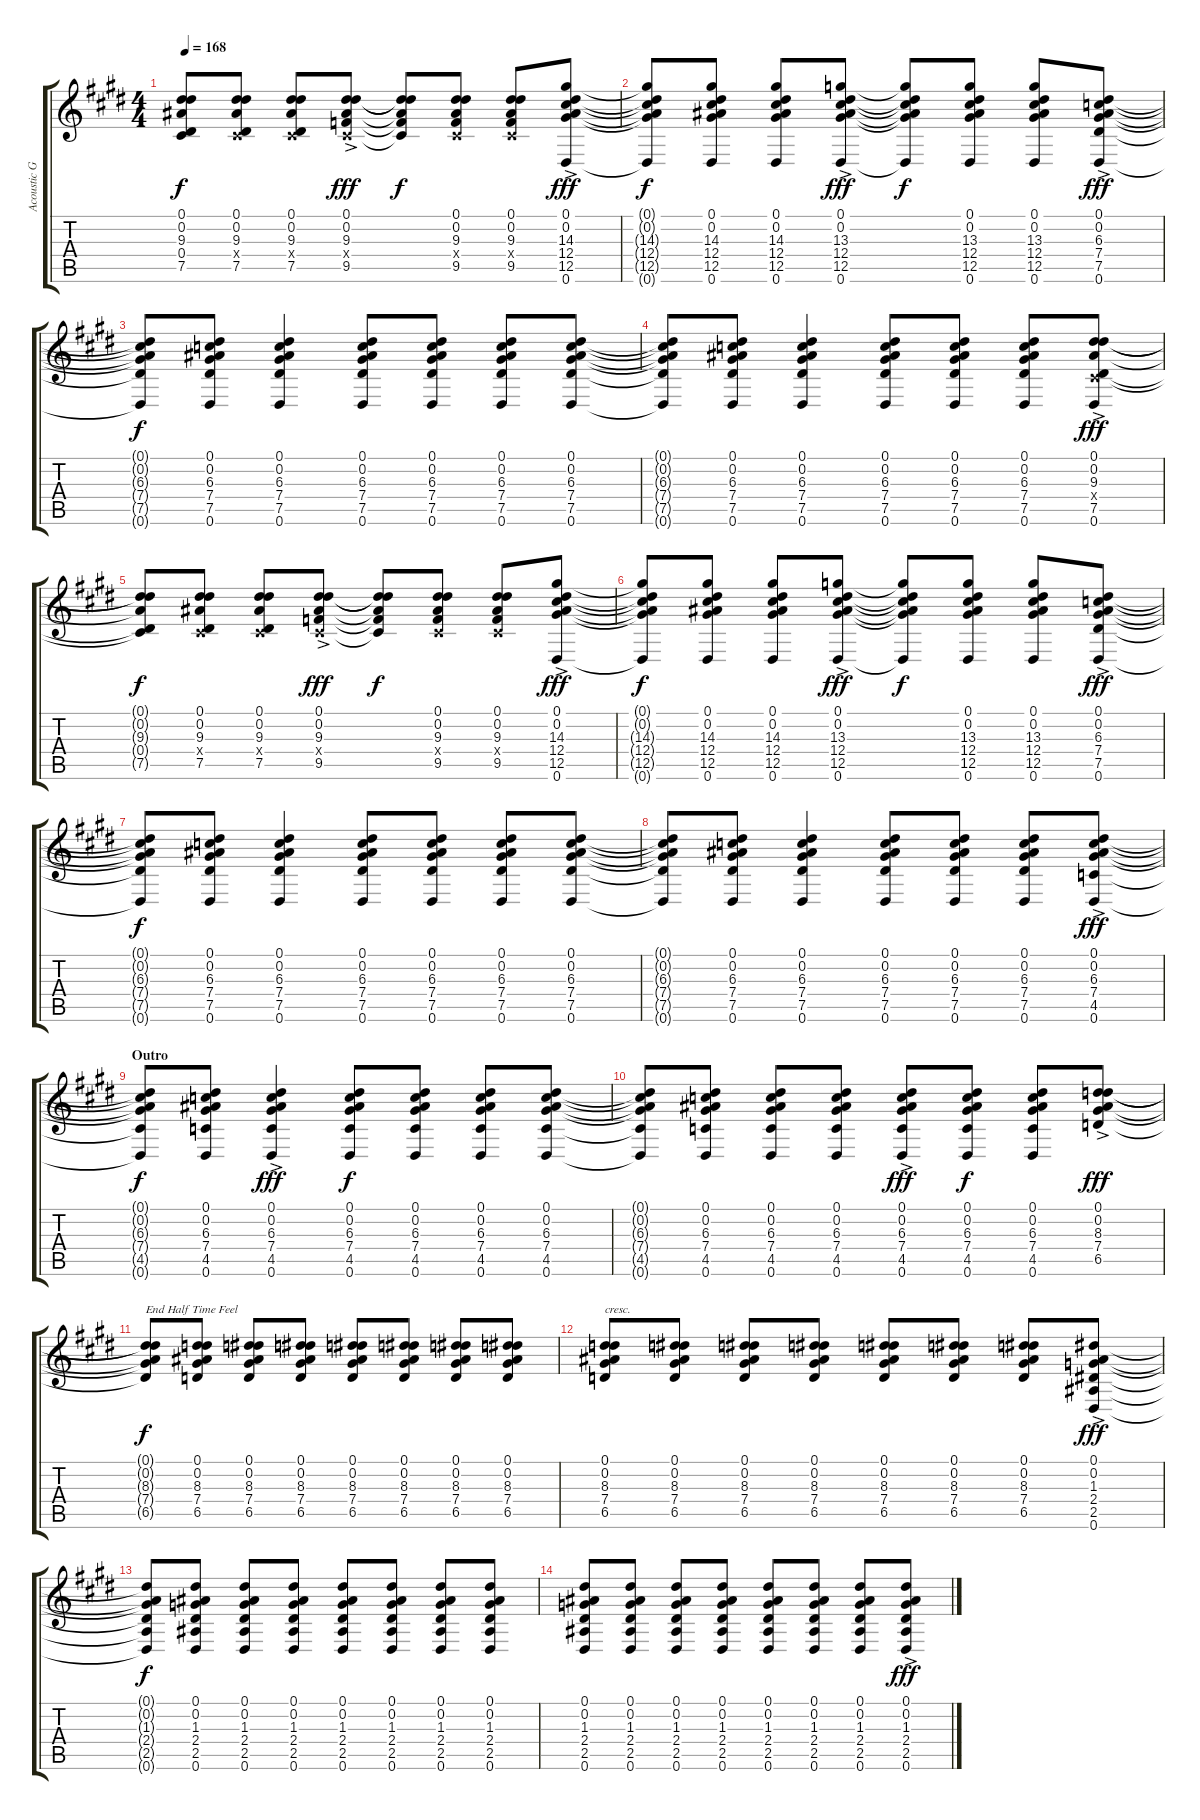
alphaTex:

\track ("Acoustic Guitar" "Acoustic G") {instrument acousticguitarsteel}
\staff {score tabs}
\tuning (Eb4 Bb3 Gb3 Db3 Ab2 Eb2) {hide}
\ts (4 4)
\tempo 168
\clef g2
\ks e
(0.1{t} 0.2{t} 9.3{t} 0.4{t} 7.5{t}).8{dy f} (0.1 0.2 9.3 0.4{x} 7.5).8 (0.1 0.2 9.3 0.4{x} 7.5).8 (0.1{ac} 0.2{ac} 9.3{ac} 0.4{x} 9.5{ac}).8{dy fff} (0.1{t} 0.2{t} 9.3{t} 0.4{t} 9.5{t}).8{dy f} (0.1 0.2 9.3 0.4{x} 9.5).8 (0.1 0.2 9.3 0.4{x} 9.5).8 (0.1{ac} 0.2{ac} 14.3{ac} 12.4{ac} 12.5{ac} 0.6{ac}).8{dy fff} |
(0.1{t} 0.2{t} 14.3{t} 12.4{t} 12.5{t} 0.6{t}).8{dy f} (0.1 0.2 14.3 12.4 12.5 0.6).8 (0.1 0.2 14.3 12.4 12.5 0.6).8 (0.1{ac} 0.2{ac} 13.3{ac} 12.4{ac} 12.5{ac} 0.6{ac}).8{dy fff} (0.1{t} 0.2{t} 13.3{t} 12.4{t} 12.5{t} 0.6{t}).8{dy f} (0.1 0.2 13.3 12.4 12.5 0.6).8 (0.1 0.2 13.3 12.4 12.5 0.6).8 (0.1{ac} 0.2{ac} 6.3{ac} 7.4{ac} 7.5{ac} 0.6{ac}).8{dy fff} |
(0.1{t} 0.2{t} 6.3{t} 7.4{t} 7.5{t} 0.6{t}).8{dy f} (0.1 0.2 6.3 7.4 7.5 0.6).8 (0.1 0.2 6.3 7.4 7.5 0.6).4 (0.1 0.2 6.3 7.4 7.5 0.6).8 (0.1 0.2 6.3 7.4 7.5 0.6).8 (0.1 0.2 6.3 7.4 7.5 0.6).8 (0.1 0.2 6.3 7.4 7.5 0.6).8 |
(0.1{t} 0.2{t} 6.3{t} 7.4{t} 7.5{t} 0.6{t}).8 (0.1 0.2 6.3 7.4 7.5 0.6).8 (0.1 0.2 6.3 7.4 7.5 0.6).4 (0.1 0.2 6.3 7.4 7.5 0.6).8 (0.1 0.2 6.3 7.4 7.5 0.6).8 (0.1 0.2 6.3 7.4 7.5 0.6).8 (0.1{ac} 0.2{ac} 9.3{ac} 0.4{ac x} 7.5{ac} 0.6{ac}).8{dy fff} |
(0.1{t} 0.2{t} 9.3{t} 0.4{t} 7.5{t}).8{dy f} (0.1 0.2 9.3 0.4{x} 7.5).8 (0.1 0.2 9.3 0.4{x} 7.5).8 (0.1{ac} 0.2{ac} 9.3{ac} 0.4{x} 9.5{ac}).8{dy fff} (0.1{t} 0.2{t} 9.3{t} 0.4{t} 9.5{t}).8{dy f} (0.1 0.2 9.3 0.4{x} 9.5).8 (0.1 0.2 9.3 0.4{x} 9.5).8 (0.1{ac} 0.2{ac} 14.3{ac} 12.4{ac} 12.5{ac} 0.6{ac}).8{dy fff} |
(0.1{t} 0.2{t} 14.3{t} 12.4{t} 12.5{t} 0.6{t}).8{dy f} (0.1 0.2 14.3 12.4 12.5 0.6).8 (0.1 0.2 14.3 12.4 12.5 0.6).8 (0.1{ac} 0.2{ac} 13.3{ac} 12.4{ac} 12.5{ac} 0.6{ac}).8{dy fff} (0.1{t} 0.2{t} 13.3{t} 12.4{t} 12.5{t} 0.6{t}).8{dy f} (0.1 0.2 13.3 12.4 12.5 0.6).8 (0.1 0.2 13.3 12.4 12.5 0.6).8 (0.1{ac} 0.2{ac} 6.3{ac} 7.4{ac} 7.5{ac} 0.6{ac}).8{dy fff} |
(0.1{t} 0.2{t} 6.3{t} 7.4{t} 7.5{t} 0.6{t}).8{dy f} (0.1 0.2 6.3 7.4 7.5 0.6).8 (0.1 0.2 6.3 7.4 7.5 0.6).4 (0.1 0.2 6.3 7.4 7.5 0.6).8 (0.1 0.2 6.3 7.4 7.5 0.6).8 (0.1 0.2 6.3 7.4 7.5 0.6).8 (0.1 0.2 6.3 7.4 7.5 0.6).8 |
(0.1{t} 0.2{t} 6.3{t} 7.4{t} 7.5{t} 0.6{t}).8 (0.1 0.2 6.3 7.4 7.5 0.6).8 (0.1 0.2 6.3 7.4 7.5 0.6).4 (0.1 0.2 6.3 7.4 7.5 0.6).8 (0.1 0.2 6.3 7.4 7.5 0.6).8 (0.1 0.2 6.3 7.4 7.5 0.6).8 (0.1{ac} 0.2{ac} 6.3{ac} 7.4{ac} 4.5{ac} 0.6{ac}).8{dy fff} |
\section ("" "Outro")
(0.1{t} 0.2{t} 6.3{t} 7.4{t} 4.5{t} 0.6{t}).8{dy f} (0.1 0.2 6.3 7.4 4.5 0.6).8 (0.1{ac} 0.2{ac} 6.3{ac} 7.4{ac} 4.5{ac} 0.6{ac}).4{dy fff} (0.1 0.2 6.3 7.4 4.5 0.6).8{dy f} (0.1 0.2 6.3 7.4 4.5 0.6).8 (0.1 0.2 6.3 7.4 4.5 0.6).8 (0.1 0.2 6.3 7.4 4.5 0.6).8 |
(0.1{t} 0.2{t} 6.3{t} 7.4{t} 4.5{t} 0.6{t}).8 (0.1 0.2 6.3 7.4 4.5 0.6).8 (0.1 0.2 6.3 7.4 4.5 0.6).8 (0.1 0.2 6.3 7.4 4.5 0.6).8 (0.1{ac} 0.2{ac} 6.3{ac} 7.4{ac} 4.5{ac} 0.6{ac}).8{dy fff} (0.1 0.2 6.3 7.4 4.5 0.6).8{dy f} (0.1 0.2 6.3 7.4 4.5 0.6).8 (0.1{ac} 0.2{ac} 8.3{ac} 7.4{ac} 6.5{ac}).8{dy fff} |
(0.1{t} 0.2{t} 8.3{t} 7.4{t} 6.5{t}).8{txt "End Half Time Feel" dy f} (0.1 0.2 8.3 7.4 6.5).8 (0.1 0.2 8.3 7.4 6.5).8 (0.1 0.2 8.3 7.4 6.5).8 (0.1 0.2 8.3 7.4 6.5).8 (0.1 0.2 8.3 7.4 6.5).8 (0.1 0.2 8.3 7.4 6.5).8 (0.1 0.2 8.3 7.4 6.5).8 |
(0.1 0.2 8.3 7.4 6.5).8{txt "cresc."} (0.1 0.2 8.3 7.4 6.5).8 (0.1 0.2 8.3 7.4 6.5).8 (0.1 0.2 8.3 7.4 6.5).8 (0.1 0.2 8.3 7.4 6.5).8 (0.1 0.2 8.3 7.4 6.5).8 (0.1 0.2 8.3 7.4 6.5).8 (0.1{ac} 0.2{ac} 1.3{ac} 2.4{ac} 2.5{ac} 0.6{ac}).8{dy fff} |
(0.1{t} 0.2{t} 1.3{t} 2.4{t} 2.5{t} 0.6{t}).8{dy f} (0.1 0.2 1.3 2.4 2.5 0.6).8 (0.1 0.2 1.3 2.4 2.5 0.6).8 (0.1 0.2 1.3 2.4 2.5 0.6).8 (0.1 0.2 1.3 2.4 2.5 0.6).8 (0.1 0.2 1.3 2.4 2.5 0.6).8 (0.1 0.2 1.3 2.4 2.5 0.6).8 (0.1 0.2 1.3 2.4 2.5 0.6).8 |
(0.1 0.2 1.3 2.4 2.5 0.6).8 (0.1 0.2 1.3 2.4 2.5 0.6).8 (0.1 0.2 1.3 2.4 2.5 0.6).8 (0.1 0.2 1.3 2.4 2.5 0.6).8 (0.1 0.2 1.3 2.4 2.5 0.6).8 (0.1 0.2 1.3 2.4 2.5 0.6).8 (0.1 0.2 1.3 2.4 2.5 0.6).8 (0.1{ac} 0.2{ac} 1.3{ac} 2.4{ac} 2.5{ac} 0.6{ac}).8{dy fff}
